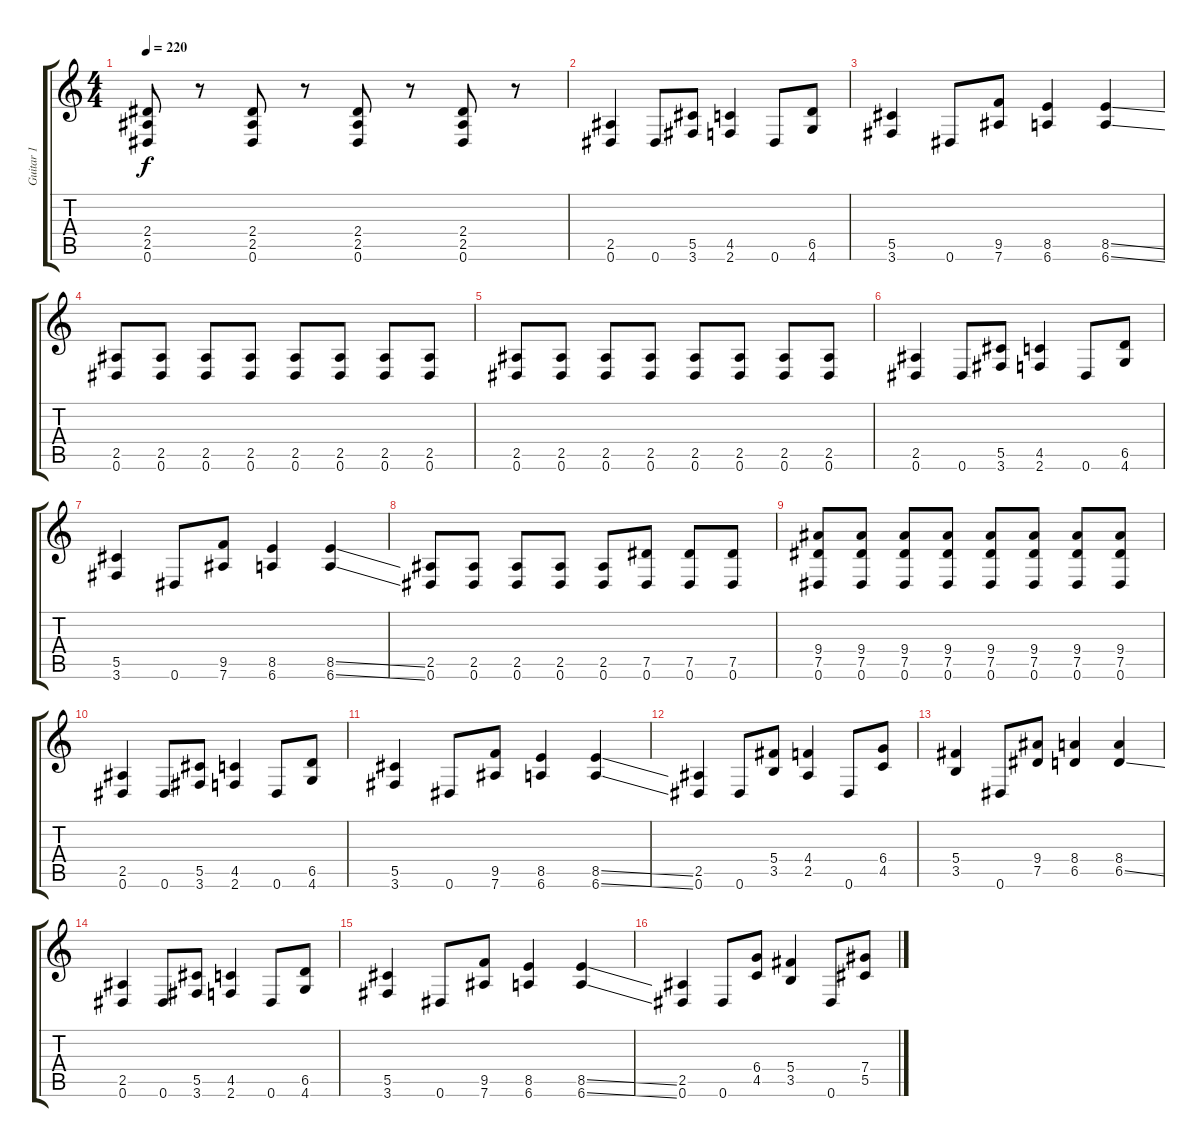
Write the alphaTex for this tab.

\track ("Guitar 1" "Guitar 1") {instrument distortionguitar}
\staff {score tabs}
\tuning (Eb4 Bb3 Gb3 Db3 Ab2 Eb2) {hide}
\ts (4 4)
\tempo 220
\clef g2
\ks c
(2.4 2.5 0.6).8{dy f} r.8 (2.4 2.5 0.6).8 r.8 (2.4 2.5 0.6).8 r.8 (2.4 2.5 0.6).8 r.8 |
(2.5 0.6).4 0.6.8 (5.5 3.6).8 (4.5 2.6).4 0.6.8 (6.5 4.6).8 |
(5.5 3.6).4 0.6.8 (9.5 7.6).8 (8.5 6.6).4 (8.5{ss} 6.6{ss}).4 |
(2.5 0.6).8 (2.5 0.6).8 (2.5 0.6).8 (2.5 0.6).8 (2.5 0.6).8 (2.5 0.6).8 (2.5 0.6).8 (2.5 0.6).8 |
(2.5 0.6).8 (2.5 0.6).8 (2.5 0.6).8 (2.5 0.6).8 (2.5 0.6).8 (2.5 0.6).8 (2.5 0.6).8 (2.5 0.6).8 |
(2.5 0.6).4 0.6.8 (5.5 3.6).8 (4.5 2.6).4 0.6.8 (6.5 4.6).8 |
(5.5 3.6).4 0.6.8 (9.5 7.6).8 (8.5 6.6).4 (8.5{ss} 6.6{ss}).4 |
(2.5 0.6).8 (2.5 0.6).8 (2.5 0.6).8 (2.5 0.6).8 (2.5 0.6).8 (7.5 0.6).8 (7.5 0.6).8 (7.5 0.6).8 |
(9.4 7.5 0.6).8 (9.4 7.5 0.6).8 (9.4 7.5 0.6).8 (9.4 7.5 0.6).8 (9.4 7.5 0.6).8 (9.4 7.5 0.6).8 (9.4 7.5 0.6).8 (9.4 7.5 0.6).8 |
(2.5 0.6).4 0.6.8 (5.5 3.6).8 (4.5 2.6).4 0.6.8 (6.5 4.6).8 |
(5.5 3.6).4 0.6.8 (9.5 7.6).8 (8.5 6.6).4 (8.5{ss} 6.6{ss}).4 |
(2.5 0.6).4 0.6.8 (5.4 3.5).8 (4.4 2.5).4 0.6.8 (6.4 4.5).8 |
(5.4 3.5).4 0.6.8 (9.4 7.5).8 (8.4 6.5).4 (8.4 6.5{ss}).4 |
(2.5 0.6).4 0.6.8 (5.5 3.6).8 (4.5 2.6).4 0.6.8 (6.5 4.6).8 |
(5.5 3.6).4 0.6.8 (9.5 7.6).8 (8.5 6.6).4 (8.5{ss} 6.6{ss}).4 |
(2.5 0.6).4 0.6.8 (6.4 4.5).8 (5.4 3.5).4 0.6.8 (7.4 5.5).8
